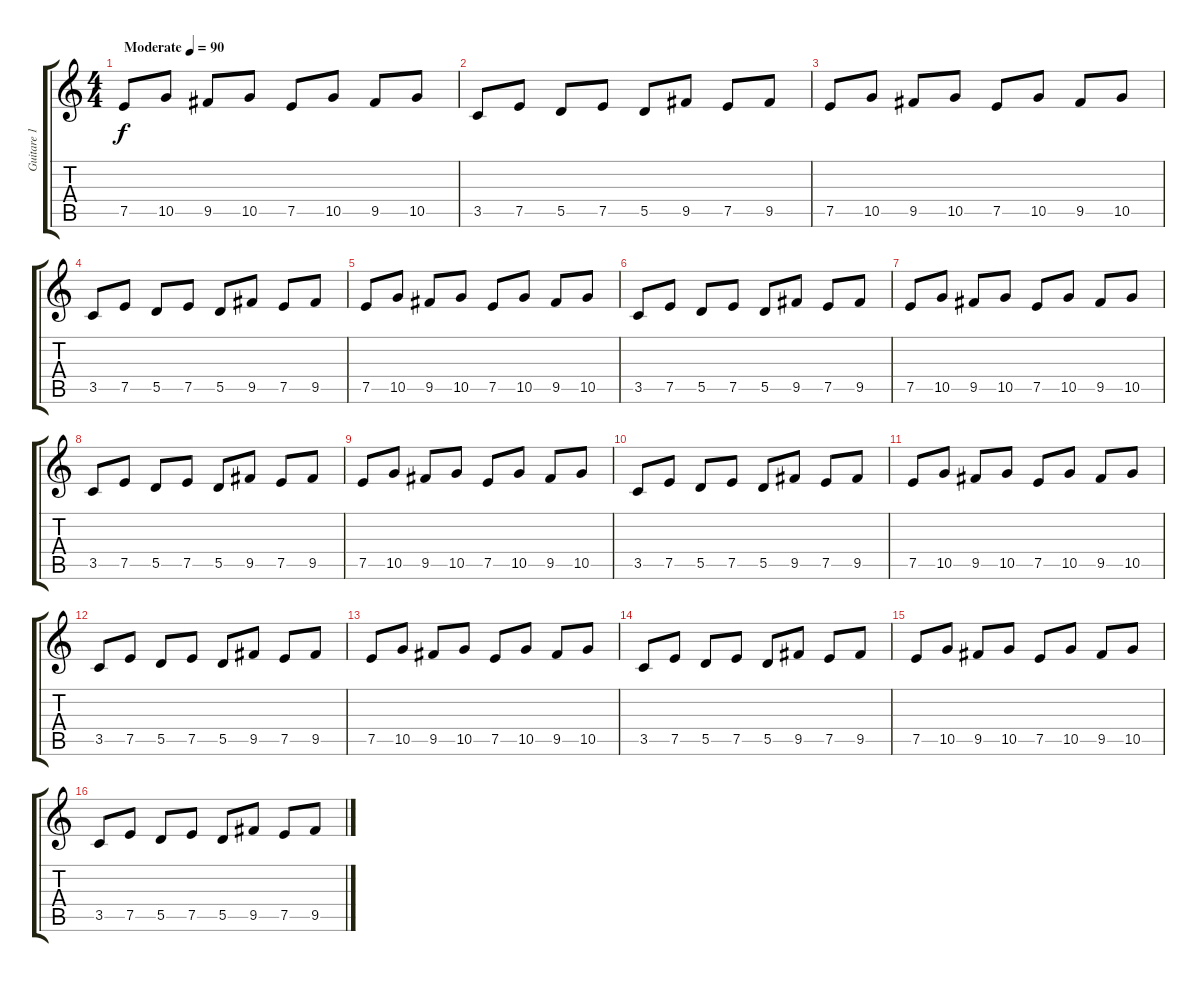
\track ("Guitare 1" "Guitare 1") {instrument electricguitarjazz}
\staff {score tabs}
\tuning (E4 B3 G3 D3 A2 E2) {hide}
\ts (4 4)
\tempo (90 "Moderate")
\clef g2
\ks c
7.5.8{dy f instrument electricguitarjazz} 10.5.8 9.5.8 10.5.8 7.5.8 10.5.8 9.5.8 10.5.8 |
3.5.8 7.5.8 5.5.8 7.5.8 5.5.8 9.5.8 7.5.8 9.5.8 |
7.5.8 10.5.8 9.5.8 10.5.8 7.5.8 10.5.8 9.5.8 10.5.8 |
3.5.8 7.5.8 5.5.8 7.5.8 5.5.8 9.5.8 7.5.8 9.5.8 |
7.5.8 10.5.8 9.5.8 10.5.8 7.5.8 10.5.8 9.5.8 10.5.8 |
3.5.8 7.5.8 5.5.8 7.5.8 5.5.8 9.5.8 7.5.8 9.5.8 |
7.5.8 10.5.8 9.5.8 10.5.8 7.5.8 10.5.8 9.5.8 10.5.8 |
3.5.8 7.5.8 5.5.8 7.5.8 5.5.8 9.5.8 7.5.8 9.5.8 |
7.5.8 10.5.8 9.5.8 10.5.8 7.5.8 10.5.8 9.5.8 10.5.8 |
3.5.8 7.5.8 5.5.8 7.5.8 5.5.8 9.5.8 7.5.8 9.5.8 |
7.5.8 10.5.8 9.5.8 10.5.8 7.5.8 10.5.8 9.5.8 10.5.8 |
3.5.8 7.5.8 5.5.8 7.5.8 5.5.8 9.5.8 7.5.8 9.5.8 |
7.5.8 10.5.8 9.5.8 10.5.8 7.5.8 10.5.8 9.5.8 10.5.8 |
3.5.8 7.5.8 5.5.8 7.5.8 5.5.8 9.5.8 7.5.8 9.5.8 |
7.5.8 10.5.8 9.5.8 10.5.8 7.5.8 10.5.8 9.5.8 10.5.8 |
3.5.8 7.5.8 5.5.8 7.5.8 5.5.8 9.5.8 7.5.8 9.5.8
